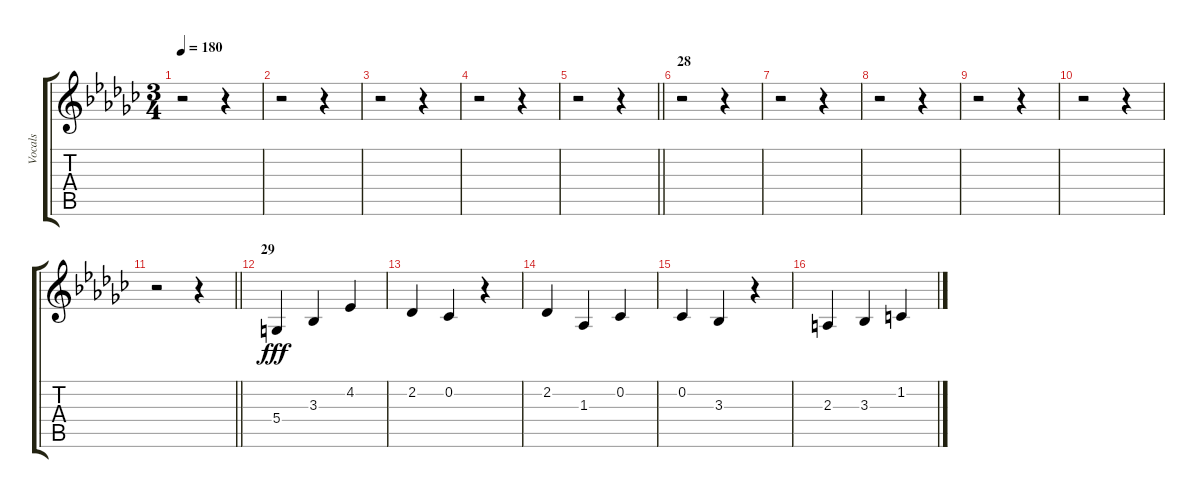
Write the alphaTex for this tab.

\track ("Vocals" "Vocals") {instrument voiceoohs}
\staff {score tabs}
\tuning (E4 B3 G3 D3 A2 E2) {hide}
\ts (3 4)
\tempo 180
\clef g2
\ks gb
r.2{dy fff} r.4 |
r.2 r.4 |
r.2 r.4 |
r.2 r.4 |
\barLineRight lightlight
r.2 r.4 |
\section ("" "28")
r.2 r.4 |
r.2 r.4 |
r.2 r.4 |
r.2 r.4 |
r.2 r.4 |
\barLineRight lightlight
r.2 r.4 |
\section ("" "29")
5.4.4 3.3.4 4.2.4 |
2.2.4 0.2.4 r.4 |
2.2.4 1.3.4 0.2.4 |
0.2.4 3.3.4 r.4 |
2.3.4 3.3.4 1.2.4
